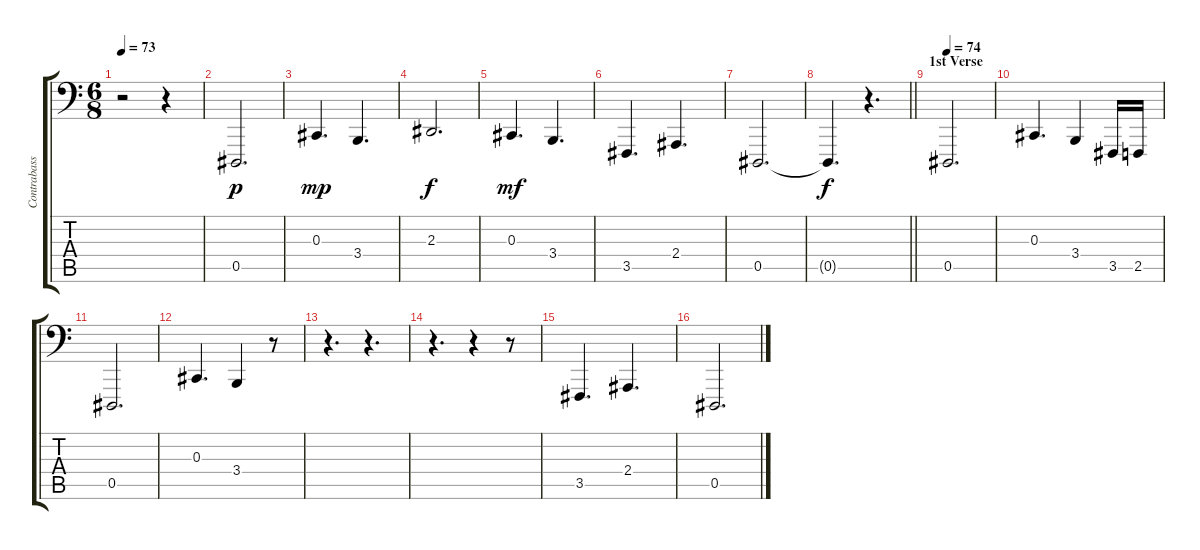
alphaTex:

\track ("Contrabass Section (SF Symphony)" "Contrabass") {instrument stringensemble1}
\staff {score tabs}
\tuning (B2 Gb2 Db2 Ab1 Eb1 Bb0) {hide}
\ts (6 8)
\tempo 73
\clef f4
\ks c
r.2{dy f} r.4 |
0.5.2{d dy p instrument stringensemble1} |
0.3.4{d dy mp} 3.4.4{d} |
2.3.2{d dy f} |
0.3.4{d dy mf} 3.4.4{d} |
3.5.4{d} 2.4.4{d} |
0.5.2{d} |
\barLineRight lightlight
0.5{t}.4{d dy f} r.4{d} |
\section ("" "1st Verse")
\tempo 74
0.5.2{d} |
0.3.4{d} 3.4.4 3.5.16 2.5.16 |
0.5.2{d} |
0.3.4{d} 3.4.4 r.8 |
r.4{d} r.4{d} |
r.4{d} r.4 r.8 |
3.5.4{d} 2.4.4{d} |
0.5.2{d}
